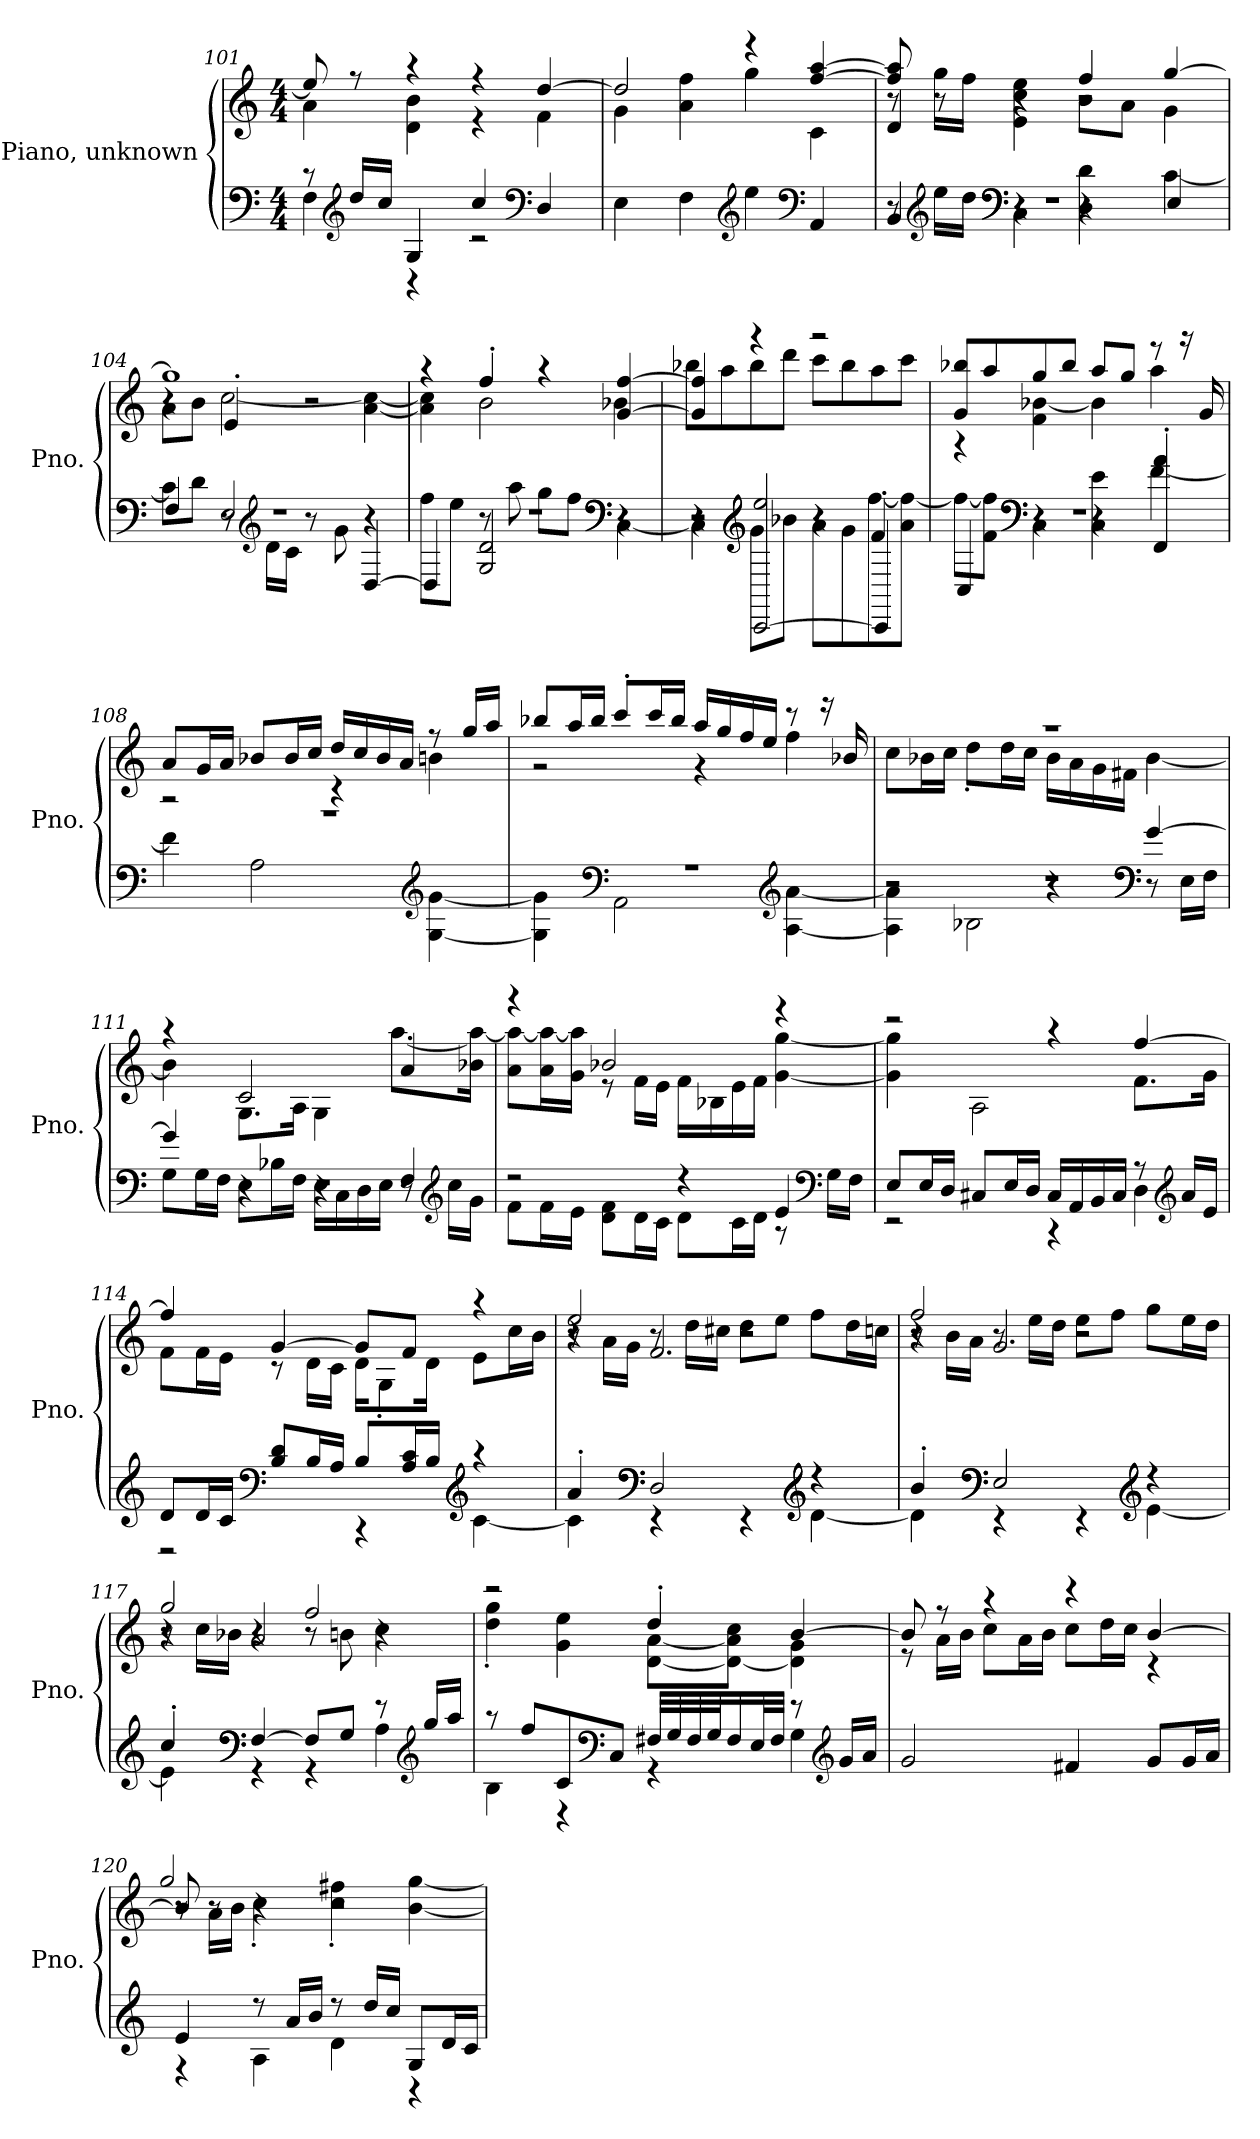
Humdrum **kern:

**kern	**kern
*part1	*part1
*staff2	*staff1
*I"Piano, unknown	*
*I'Pno.	*
*clefF4	*clefG2
*k[]	*k[]
*M4/4	*M4/4
=101	=101
*^	*^
8r	4F\	8ee/]	4a\
*clefG2	*	*	*
16dd/LL	.	8r	.
16cc/JJ	.	.	.
4G/	4r	4r	4d\ 4b\
4cc/	2r	4r	4r
*clefF4	*	*	*
4D/	.	[4dd/	4f\
*v	*v	*	*
=102	=102	=102
4E\	2dd/]	4g\
4F\	.	4a\ 4ff\
*clefG2	*	*
4ee\	4r	4gg\
*clefF4	*	*
4AA/	[4ff/ [4aa/	4c\
=103	=103	=103
*^	*	*^
*	*^	*	*	*
1r	8r	4BB/	8ff/] 8aa/]	8r	4d/
*clefG2	*	*	*	*	*
.	16ee\LL	.	8r	16gg\LL	.
.	16dd\JJ	.	.	16ff\JJ	.
*clefF4	*	*	*	*	*
.	4C\	4r	4r	4e\ 4cc\ 4ee\	4r
.	4D\ 4d\	4r	4ff/	8b\L	2r
.	.	.	.	8a\J	.
.	[4c\	4E/	[4gg/	4g\	.
!!LO:LB:g=z	!!	!!
=104	=104	=104	=104	=104	=104
1r	8c\L]	4F/	1gg]	8a\L	4r
.	8d\J	.	.	8b\J	.
.	8r	2E/	.	[2cc\	4e'/
*clefG2	*	*	*	*	*
.	16d\LL	.	.	.	.
.	16c\JJ	.	.	.	.
.	8r	.	.	.	2r
.	8g\	.	.	.	.
.	4r	[4D/	.	[4a\ 4cc\_	.
*	*	*	*	*v	*v
=105	=105	=105	=105	=105
1r	8ff\L	4D/]	4r	4a\] 4cc\]
.	8ee\J	.	.	.
.	8r	2G/ 2d/	4ff'/	2b\
.	8aa\	.	.	.
.	8gg\L	.	4r	.
.	8ff\J	.	.	.
*clefF4	*	*	*	*
.	[4C\	4r	[4g/ [4ff/	4b-X\
=106	=106	=106	=106	=106
2r	4C\]	4r	4g/] 4ff/]	8bb-X\L
.	.	.	.	8aa\
*clefG2	*	*	*	*
.	8g\L	[2CC/ 2ee/	4r	8bb-\
.	8b-X\J	.	.	8ddd\J
4r	8a\L	.	2r	8ccc\L
.	8g\	.	.	8bb-\
4f'/	[8ff\	4CC/]	.	8aa\
.	8a\ 8ff\_J	.	.	8ccc\J
!!LO:LB:g=z	!!
=107	=107	=107	=107	=107
1r	8ff\L_	4C/	8g/ 8bb-X/L	4r
.	8f\ 8ff\]J	.	8aa/	.
*clefF4	*	*	*	*
.	4C\	4r	8gg/	4f\ [4b-X\
.	.	.	8bb-/J	.
.	4C\ 4e\	4r	8aa/L	4b-\]
.	.	.	8gg/J	.
.	[4f\	4FF/' 4a/'	8r	4aa\
.	.	.	16r	.
.	.	.	16g/	.
*	*v	*v	*	*
=108	=108	=108	=108
1r	4f\]	8a/L	2r
.	.	16g/L	.
.	.	16a/JJ	.
.	2A\	8b-X/L	.
.	.	16b-/L	.
.	.	16cc/JJ	.
.	.	16dd/LL	4r
.	.	16cc/	.
.	.	16b-/	.
.	.	16a/JJ	.
*clefG2	*	*	*
.	[4G\ [4g\	8r	4bn\
.	.	16gg/LL	.
.	.	16aa/JJ	.
!!LO:LB:g=z	!!
=109	=109	=109	=109
1r	4G\] 4g\]	8bb-X/L	2r
.	.	16aa/L	.
.	.	16bb-/JJ	.
*clefF4	*	*	*
.	2AA\	8ccc'/L	.
.	.	16ccc/L	.
.	.	16bb-/JJ	.
.	.	16aa/LL	4r
.	.	16gg/	.
.	.	16ff/	.
.	.	16ee/JJ	.
*clefG2	*	*	*
.	[4A\ [4a\	8r	4ff\
.	.	16r	.
.	.	16b-X/	.
=110	=110	=110	=110
*	*^	*	*
1r	4A\] 4a\]	2r	1r	8cc\L
.	.	.	.	16b-X\L
.	.	.	.	16cc\JJ
.	2B-X\	.	.	8dd'\L
.	.	.	.	16dd\L
.	.	.	.	16cc\JJ
.	.	4r	.	16b-\LL
.	.	.	.	16a\
.	.	.	.	16g\
.	.	.	.	16f#X\JJ
*clefF4	*	*	*	*
.	8r	[4g/	.	[4b-\
.	16E\LL	.	.	.
.	16F\JJ	.	.	.
!!LO:LB:g=z	!!
=111	=111	=111	=111	=111
1r	8G\L	4g/]	4r	4b-\]
.	16G\L	.	.	.
.	16F\JJ	.	.	.
.	8E\L	4r	2c/	8.G\L
.	16B-X\L	.	.	.
.	16F\JJ	.	.	16A\Jk
.	16E\LL	4r	.	4G\
.	16C\	.	.	.
.	16D\	.	.	.
.	16E\JJ	.	.	.
.	8r	4F/	4a/	[8.aa\L
*clefG2	*	*	*	*
.	16cc\LL	.	.	.
.	16g\JJ	.	.	16b-X\ 16aa\_Jk
*	*v	*v	*	*
=112	=112	=112	=112
2r	8f\L	4r	8a\ 8aa\_L
.	16f\L	.	16a\ 16aa\_L
.	16e\JJ	.	16g\ 16aa\]JJ
.	8d\ 8f\L	2b-X/	8r
.	16d\L	.	16f\LL
.	16c\JJ	.	16e\JJ
4r	8d\L	.	16f\LL
.	.	.	16B-X\
.	16c\L	.	16e\
.	16d\JJ	.	16f\JJ
4e/	8r	4r	[4g\ [4gg\
*clefF4	*	*	*
.	16G\LL	.	.
.	16F\JJ	.	.
!!LO:LB:g=z	!!
=113	=113	=113	=113
8E/L	2r	2r	4g\] 4gg\]
16E/L	.	.	.
16D/JJ	.	.	.
8C#X/L	.	.	2A\
16E/L	.	.	.
16D/JJ	.	.	.
16C#/LL	4r	4r	.
16AA/	.	.	.
16BB/	.	.	.
16C#/JJ	.	.	.
8r	4D\	[4ff/	8.f\L
*clefG2	*	*	*
16a/LL	.	.	.
16e/JJ	.	.	16g\Jk
=114	=114	=114	=114
8d/L	2r	4ff/]	8f\L
16d/L	.	.	16f\L
16c/JJ	.	.	16e\JJ
*clefF4	*	*	*
8B/ 8d/L	.	[4g/	8r
16B/L	.	.	16d\LL
16A/JJ	.	.	16c\JJ
8B/L	4r	8g/L]	16d\KL
.	.	.	8G'\
16A/ 16c/L	.	8f/J	.
16B/JJ	.	.	16d\Jk
*clefG2	*	*	*
4r	[4c\	4r	8e\L
.	.	.	16cc\L
.	.	.	16b\JJ
!!LO:PB:g=z
=115	=115	=115	=115
*	*	*	*^
4a'/	4c\]	2ee/	8r	4r
.	.	.	16a\LL	.
.	.	.	16g\JJ	.
*clefF4	*	*	*	*
2D/	4r	.	8r	2.f/
.	.	.	16dd\LL	.
.	.	.	16cc#X\JJ	.
.	4r	2r	8dd\L	.
.	.	.	8ee\J	.
*clefG2	*	*	*	*
4r	[4d\	.	8ff\L	.
.	.	.	16dd\L	.
.	.	.	16ccn\JJ	.
=116	=116	=116	=116	=116
4b'/	4d\]	2ff/	8r	4r
.	.	.	16b\LL	.
.	.	.	16a\JJ	.
*clefF4	*	*	*	*
2E/	4r	.	8r	2.g/
.	.	.	16ee\LL	.
.	.	.	16dd\JJ	.
.	4r	2r	8ee\L	.
.	.	.	8ff\J	.
*clefG2	*	*	*	*
4r	[4e\	.	8gg\L	.
.	.	.	16ee\L	.
.	.	.	16dd\JJ	.
=117	=117	=117	=117	=117
4cc'/	4e\]	2gg/	8r	4r
.	.	.	16cc\LL	.
.	.	.	16b-X\JJ	.
*clefF4	*	*	*	*
[4F/	4r	.	4r	2a/
8F/L]	4r	2ff/	8r	.
8G/J	.	.	8bn\	.
8r	4A\	.	4cc\	4r
*clefG2	*	*	*	*
16gg/LL	.	.	.	.
16aa/JJ	.	.	.	.
*	*	*	*v	*v
!!LO:LB:g=z
=118	=118	=118	=118
8r	4B\	2r	4dd\' 4gg\'
8ff/L	.	.	.
8c/	4r	.	4g\ 4ee\
*clefF4	*	*	*
8C/J	.	.	.
32F#X/LLL	4r	4dd'/	[8d\ [8a\L
32G/	.	.	.
32F#/	.	.	.
32G/J	.	.	.
16F#/	.	.	8d\_ 8a\] 8cc\J
32E/L	.	.	.
32F#/JJJ	.	.	.
8r	4G\	[4b/	4d\] 4g\
*clefG2	*	*	*
16g/LL	.	.	.
16a/JJ	.	.	.
*v	*v	*	*
=119	=119	=119
2g/	8b/]	8r
.	8r	16a\LL
.	.	16b\JJ
.	4r	8cc\L
.	.	16a\L
.	.	16b\JJ
4f#X/	4r	8cc\L
.	.	16dd\L
.	.	16cc\JJ
8g/L	[4b/	4r
16g/L	.	.
16a/JJ	.	.
=120	=120	=120
*^	*	*^
4e/	4r	8b/]	8r	2gg/
.	.	8r	16a\LL	.
.	.	.	16b\JJ	.
8r	4A\	4r	4cc'\	.
16a/LL	.	.	.	.
16b/JJ	.	.	.	.
8r	4d\	2r	4cc\' 4ff#X\'	2r
16dd/LL	.	.	.	.
16cc/JJ	.	.	.	.
8G/L	4r	.	[4b\ [4gg\	.
16d/L	.	.	.	.
16c/JJ	.	.	.	.
*v	*v	*	*	*
*	*v	*v	*v
=	=
*-	*-
